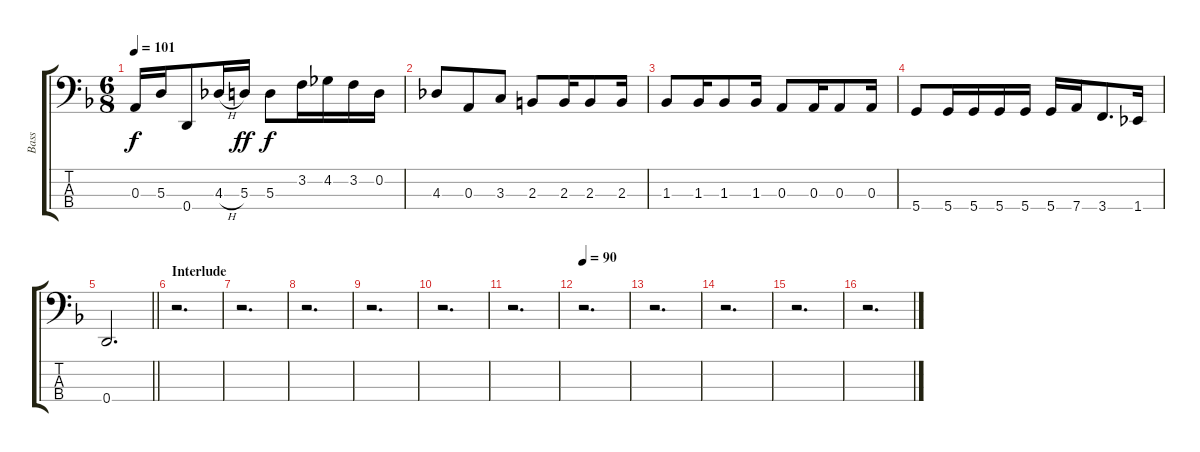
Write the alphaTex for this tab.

\track ("Bass" "Bass") {instrument electricbassfinger}
\staff {score tabs}
\tuning (G2 D2 A1 D1) {hide}
\ts (6 8)
\tempo 101
\clef f4
\ks dminor
0.3.16{dy f} 5.3.16 0.4.8 4.3{h}.16 5.3.16{dy ff} 5.3.8{dy f} 3.2.16 4.2.16 3.2.16 0.2.16 |
4.3.8 0.3.8 3.3.8 2.3.8 2.3.16 2.3.8 2.3.16 |
1.3.8 1.3.16 1.3.8 1.3.16 0.3.8 0.3.16 0.3.8 0.3.16 |
5.4.8 5.4.16 5.4.16 5.4.16 5.4.16 5.4.16 7.4.16 3.4.8{d} 1.4.16 |
\barLineRight lightlight
0.4.2{d} |
\section ("" "Interlude")
r.2{d} |
r.2{d} |
r.2{d} |
r.2{d} |
r.2{d} |
r.2{d} |
\tempo 90
r.2{d} |
r.2{d} |
r.2{d} |
r.2{d} |
r.2{d}
